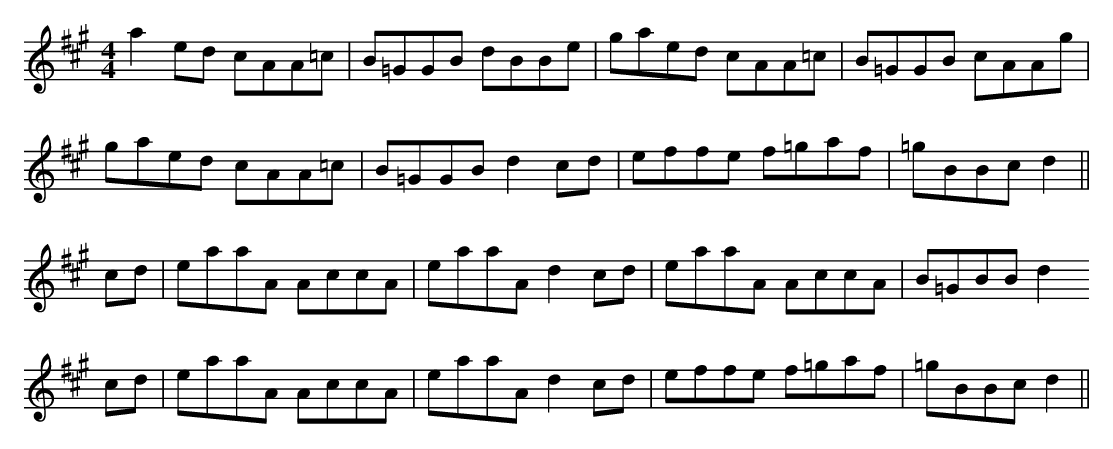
X:1
M:4/4
K:A
a2 ed cAA=c|B=GGB dBBe|gaed cAA=c|B=GGB cAAg|
gaed cAA=c|B=GGB d2 cd|effe f=gaf|=gBBc d2||
cd|eaaA AccA|eaaA d2 cd|eaaA AccA|B=GBB d2
cd|eaaA AccA|eaaA d2 cd|effe f=gaf|=gBBc d2||
